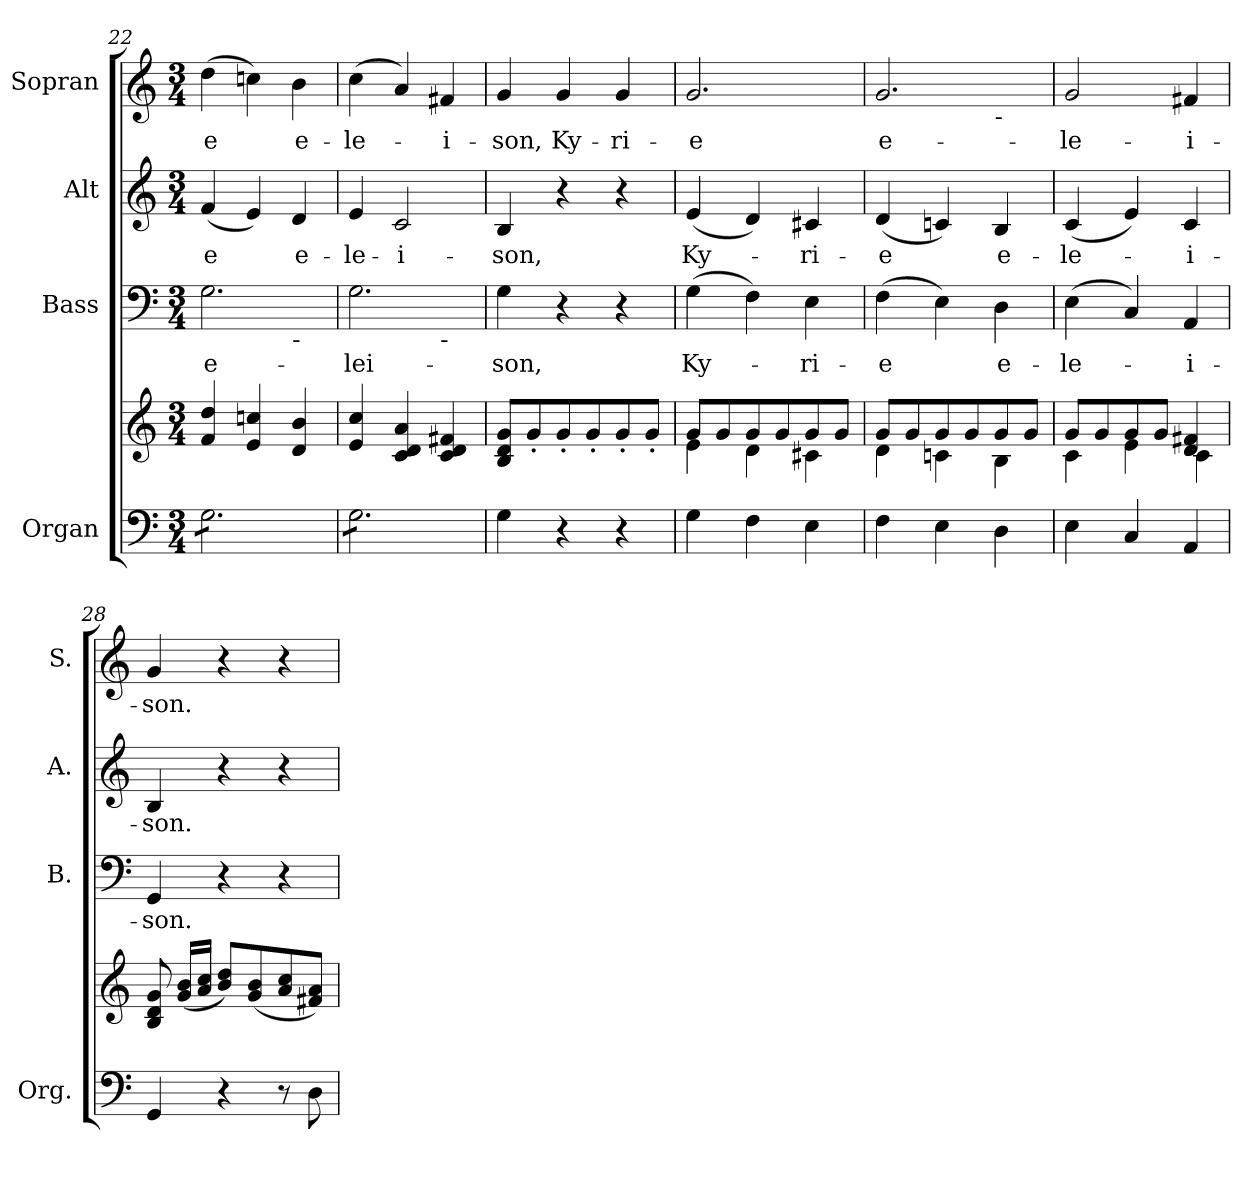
**kern	**kern	**kern	**text	**kern	**text	**kern	**text
*part4	*part4	*part3	*part3	*part2	*part2	*part1	*part1
*staff5	*staff4	*staff3	*staff3	*staff2	*staff2	*staff1	*staff1
*I"Organ	*	*I"Bass	*	*I"Alt	*	*I"Sopran	*
*I'Org.	*	*I'B.	*	*I'A.	*	*I'S.	*
*clefF4	*clefG2	*clefF4	*	*clefG2	*	*clefG2	*
*k[]	*k[]	*k[]	*	*k[]	*	*k[]	*
*C:	*C:	*C:	*	*C:	*	*C:	*
*M3/4	*M3/4	*M3/4	*	*M3/4	*	*M3/4	*
=22	=22	=22	=22	=22	=22	=22	=22
!	!	!	!LO:LY:b:color=#000000	!	!	!	!
!	!	!	!	!	!LO:LY:b:color=#000000	!	!
!	!	!	!	!	!	!	!LO:LY:b:color=#000000
*	*	*^	*	*	*	*	*
*tremolo	*	*	*	*	*	*	*	*
8Gi\L	4fi/ 4ddi	2.Gi\	2ryy	e-	(4fi/	-e	(4ddi\	-e
8Gi\	.	.	.	.	.	.	.	.
8Gi\	4ei/ 4ccni	.	.	.	4ei/)	.	4ccni\)	.
8Gi\	.	.	.	.	.	.	.	.
!	!	!	!	!	!	!LO:LY:b:color=#000000	!	!
!	!	!	!LO:TX:b:t=-	!	!	!	!	!
!	!	!	!	!	!	!	!	!LO:LY:b:color=#000000
8Gi\	4di/ 4bi	.	4ryy	.	4di/	e-	4bi\	e-
8Gi\J	.	.	.	.	.	.	.	.
=23	=23	=23	=23	=23	=23	=23	=23	=23
!	!	!	!	!LO:LY:b:color=#000000	!	!	!	!
!	!	!	!	!	!	!LO:LY:b:color=#000000	!	!
!	!	!	!	!	!	!	!	!LO:LY:b:color=#000000
8Gi\L	4ei/ 4cci	2.Gi\	2ryy	-lei-	4ei/	-le-	(4cci\	-le-
8Gi\	.	.	.	.	.	.	.	.
!	!	!	!	!	!	!LO:LY:b:color=#000000	!	!
8Gi\	4ci/ 4di 4ai	.	.	.	2ci/	-i-	4ai/)	.
8Gi\	.	.	.	.	.	.	.	.
!	!	!	!LO:TX:b:t=-	!	!	!	!	!
!	!	!	!	!	!	!	!	!LO:LY:b:color=#000000
8Gi\	4ci/ 4di 4f#Xi	.	4ryy	.	.	.	4f#Xi/	-i-
8Gi\J	.	.	.	.	.	.	.	.
*Xtremolo	*	*	*	*	*	*	*	*
*	*	*v	*v	*	*	*	*	*
=24	=24	=24	=24	=24	=24	=24	=24
*	*	*^	*	*	*	*	*
!	!	!	!	!LO:LY:b:color=#000000	!	!	!	!
*	*	*v	*v	*	*	*	*	*
*	*	*^	*	*	*	*	*
!	!	!	!	!	!	!LO:LY:b:color=#000000	!	!
*	*	*v	*v	*	*	*	*	*
*	*	*^	*	*	*	*	*
!	!	!	!	!	!	!	!	!LO:LY:b:color=#000000
*	*	*v	*v	*	*	*	*	*
4Gi\	8Bi/ 8di 8giL	4Gi\	-son,	4Bi/	-son,	4gi/	-son,
.	8g'i/	.	.	.	.	.	.
!	!	!	!	!	!	!	!LO:LY:b:color=#000000
4r	8g'i/	4r	.	4r	.	4gi/	Ky-
.	8g'i/	.	.	.	.	.	.
!	!	!	!	!	!	!	!LO:LY:b:color=#000000
4r	8g'i/	4r	.	4r	.	4gi/	-ri-
.	8g'i/J	.	.	.	.	.	.
!!LO:PB:g=z
=25	=25	=25	=25	=25	=25	=25	=25
*	*^	*	*	*	*	*	*
!	!	!	!	!LO:LY:b:color=#000000	!	!	!	!
!	!	!	!	!	!	!LO:LY:b:color=#000000	!	!
!	!	!	!	!	!	!	!	!LO:LY:b:color=#000000
4Gi\	8gi/L	4ei\	(4Gi\	Ky-	(4ei/	Ky-	2.gi/	-e
.	8gi/	.	.	.	.	.	.	.
4Fi\	8gi/	4di\	4Fi\)	.	4di/)	.	.	.
.	8gi/	.	.	.	.	.	.	.
!	!	!	!	!LO:LY:b:color=#000000	!	!	!	!
!	!	!	!	!	!	!LO:LY:b:color=#000000	!	!
4Ei\	8gi/	4c#Xi\	4Ei\	-ri-	4c#Xi/	-ri-	.	.
.	8gi/J	.	.	.	.	.	.	.
=26	=26	=26	=26	=26	=26	=26	=26	=26
!	!	!	!	!LO:LY:b:color=#000000	!	!	!	!
!	!	!	!	!	!	!LO:LY:b:color=#000000	!	!
!	!	!	!	!	!	!	!	!LO:LY:b:color=#000000
*	*	*	*	*	*	*	*^	*
4Fi\	8gi/L	4di\	(4Fi\	-e	(4di/	-e	2.gi/	2ryy	e-
.	8gi/	.	.	.	.	.	.	.	.
4Ei\	8gi/	4cni\	4Ei\)	.	4cni/)	.	.	.	.
.	8gi/	.	.	.	.	.	.	.	.
!	!	!	!	!LO:LY:b:color=#000000	!	!	!	!	!
!	!	!	!	!	!	!	!	!LO:TX:b:t=-	!
!	!	!	!	!	!	!LO:LY:b:color=#000000	!	!	!
4Di\	8gi/	4Bi\	4Di\	e-	4Bi/	e-	.	4ryy	.
.	8gi/J	.	.	.	.	.	.	.	.
*	*	*	*	*	*	*	*v	*v	*
=27	=27	=27	=27	=27	=27	=27	=27	=27
*	*	*	*	*	*	*	*^	*
!	!	!	!	!LO:LY:b:color=#000000	!	!	!	!	!
*	*	*	*	*	*	*	*v	*v	*
*	*	*	*	*	*	*	*^	*
!	!	!	!	!	!	!LO:LY:b:color=#000000	!	!	!
*	*	*	*	*	*	*	*v	*v	*
*	*	*	*	*	*	*	*^	*
!	!	!	!	!	!	!	!	!	!LO:LY:b:color=#000000
*	*	*	*	*	*	*	*v	*v	*
4Ei\	8gi/L	4ci\	(4Ei\	-le-	(4ci/	-le-	2gi/	-le-
.	8gi/	.	.	.	.	.	.	.
4Ci/	8gi/	4ei\	4Ci/)	.	4ei/)	.	.	.
.	8gi/J	.	.	.	.	.	.	.
!	!	!	!	!LO:LY:b:color=#000000	!	!	!	!
!	!	!	!	!	!	!LO:LY:b:color=#000000	!	!
!	!	!	!	!	!	!	!	!LO:LY:b:color=#000000
4AAi/	4di/ 4f#Xi	4ci\	4AAi/	-i-	4ci/	-i-	4f#Xi/	-i-
*	*v	*v	*	*	*	*	*	*
=28	=28	=28	=28	=28	=28	=28	=28
*	*^	*	*	*	*	*	*
!	!	!	!	!LO:LY:b:color=#000000	!	!	!	!
*	*v	*v	*	*	*	*	*	*
*	*^	*	*	*	*	*	*
!	!	!	!	!	!	!LO:LY:b:color=#000000	!	!
*	*v	*v	*	*	*	*	*	*
*	*^	*	*	*	*	*	*
!	!	!	!	!	!	!	!	!LO:LY:b:color=#000000
*	*v	*v	*	*	*	*	*	*
4GGi/	8Bi/ 8di 8gi	4GGi/	-son.	4Bi/	-son.	4gi/	-son.
.	(16gi/ 16biLL	.	.	.	.	.	.
.	16ai/ 16cciJJ	.	.	.	.	.	.
4r	8bi/ 8ddiL)	4r	.	4r	.	4r	.
.	(8gi/ 8bi	.	.	.	.	.	.
8r	8ai/ 8cci	4r	.	4r	.	4r	.
8Di\	8f#Xi/ 8aiJ)	.	.	.	.	.	.
=	=	=	=	=	=	=	=
*-	*-	*-	*-	*-	*-	*-	*-
